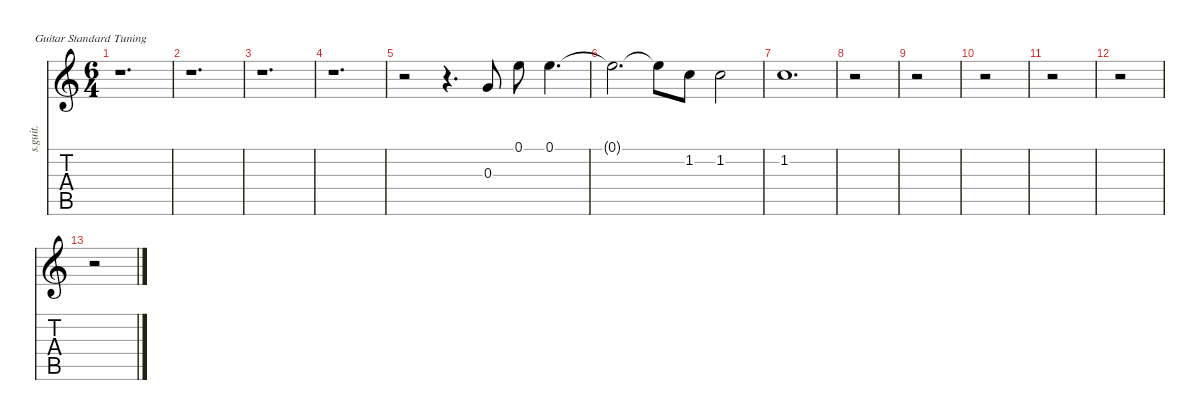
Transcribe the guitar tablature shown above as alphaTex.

\defaultSystemsLayout 4
\hideDynamics
\bracketExtendMode nobrackets
\track ("Mike Kinsella (Vocals)" "s.guit.") {instrument oboe}
\staff {score tabs}
\tuning (E4 B3 G3 D3 A2 E2)
\displaytranspose 12
\ts (6 4)
\tempo (144 hide)
\clef g2
\ks c
r.1{d dy f} |
r.1{d} |
r.1{d} |
r.1{d} |
r.2 r.4{d} 0.3.8{lyrics (0 "") lyrics (1 "") lyrics (2 "") lyrics (3 "") lyrics (4 "")} 0.1.8{lyrics (0 "") lyrics (1 "") lyrics (2 "") lyrics (3 "") lyrics (4 "")} 0.1.4{d lyrics (0 "") lyrics (1 "") lyrics (2 "") lyrics (3 "") lyrics (4 "")} |
0.1{t}.2{d lyrics (0 "") lyrics (1 "") lyrics (2 "") lyrics (3 "") lyrics (4 "")} 0.1{t}.8{lyrics (0 "") lyrics (1 "") lyrics (2 "") lyrics (3 "") lyrics (4 "")} 1.2.8{lyrics (0 "") lyrics (1 "") lyrics (2 "") lyrics (3 "") lyrics (4 "")} 1.2.2{lyrics (0 "") lyrics (1 "") lyrics (2 "") lyrics (3 "") lyrics (4 "")} |
1.2.1{d lyrics (0 "") lyrics (1 "") lyrics (2 "") lyrics (3 "") lyrics (4 "")} |
r.2 |
r.2 |
r.2 |
r.2 |
r.2 |
r.2
